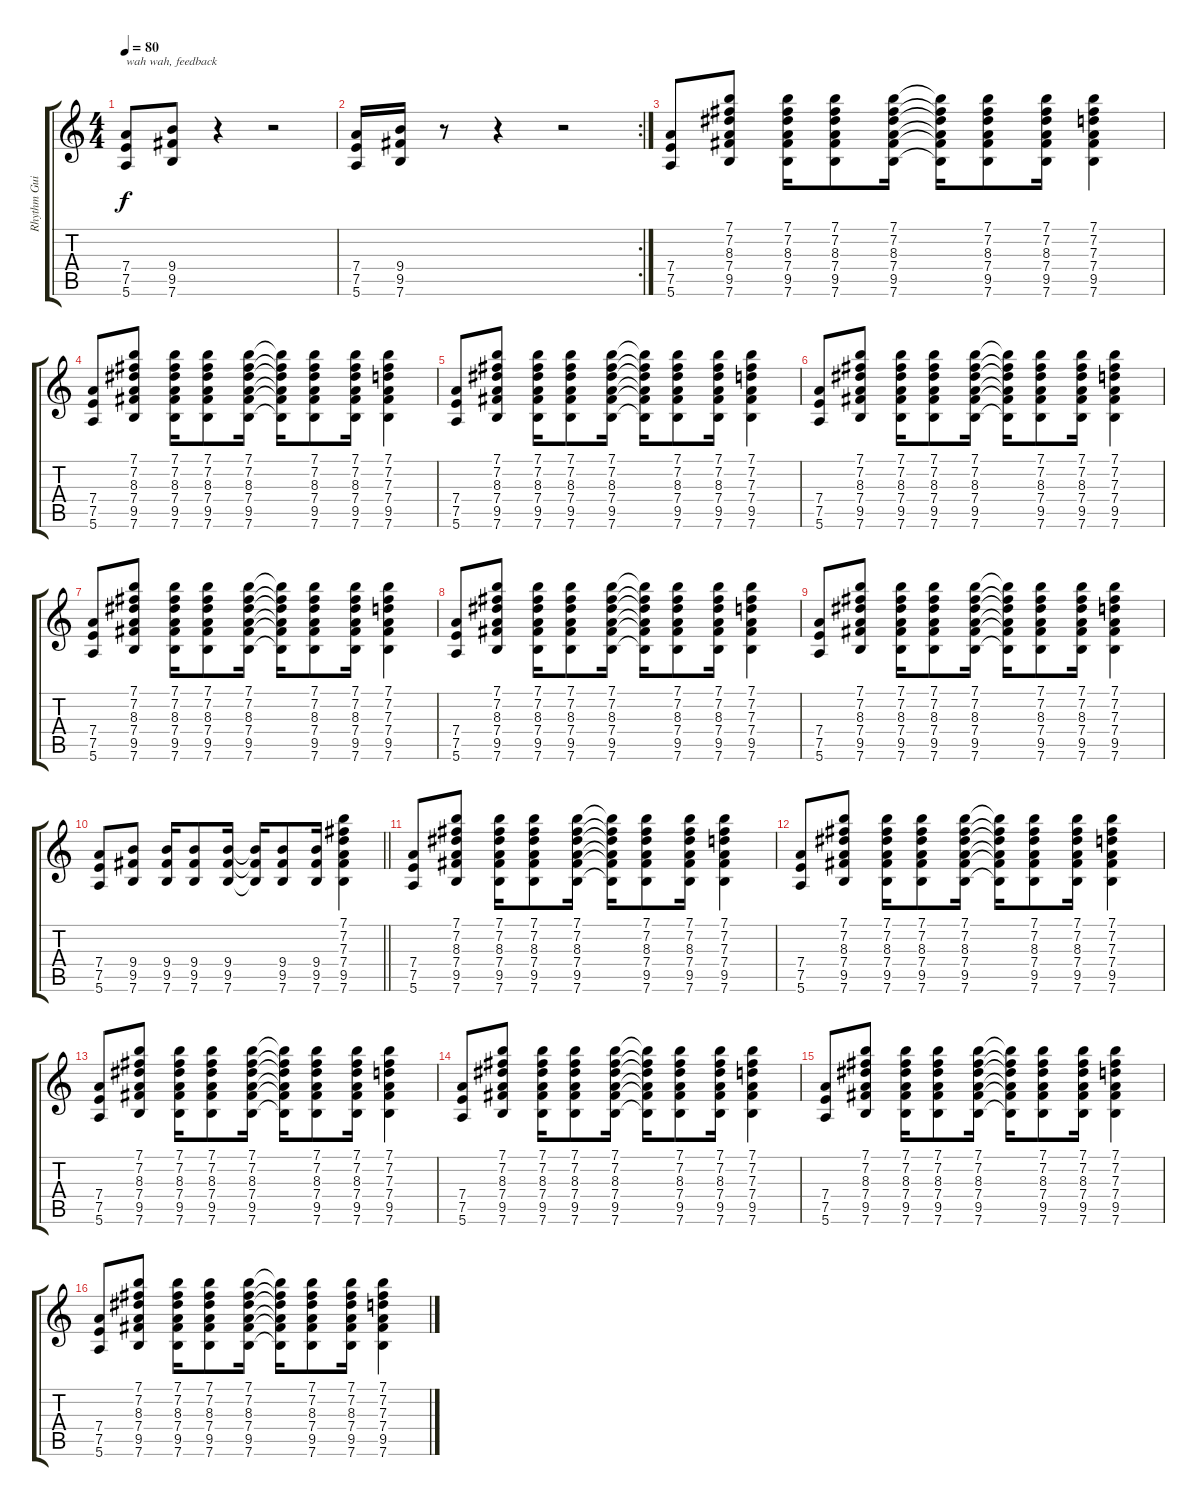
\track ("Rhythm Guitar" "Rhythm Gui") {instrument distortionguitar}
\staff {score tabs}
\tuning (E4 B3 G3 D3 A2 E2) {hide}
\ts (4 4)
\tempo 80
\clef g2
\ks c
(7.4 7.5 5.6).8{txt "wah wah, feedback" dy f instrument distortionguitar} (9.4 9.5 7.6).8 r.4 r.2 |
\rc 2
(7.4 7.5 5.6).16 (9.4 9.5 7.6).16 r.8 r.4 r.2 |
(7.4 7.5 5.6).8 (7.1 7.2 8.3 7.4 9.5 7.6).8 (7.1 7.2 8.3 7.4 9.5 7.6).16 (7.1 7.2 8.3 7.4 9.5 7.6).8 (7.1 7.2 8.3 7.4 9.5 7.6).16 (7.1{t} 7.2{t} 8.3{t} 7.4{t} 9.5{t} 7.6{t}).16 (7.1 7.2 8.3 7.4 9.5 7.6).8 (7.1 7.2 8.3 7.4 9.5 7.6).16 (7.1 7.2 7.3 7.4 9.5 7.6).4 |
(7.4 7.5 5.6).8 (7.1 7.2 8.3 7.4 9.5 7.6).8 (7.1 7.2 8.3 7.4 9.5 7.6).16 (7.1 7.2 8.3 7.4 9.5 7.6).8 (7.1 7.2 8.3 7.4 9.5 7.6).16 (7.1{t} 7.2{t} 8.3{t} 7.4{t} 9.5{t} 7.6{t}).16 (7.1 7.2 8.3 7.4 9.5 7.6).8 (7.1 7.2 8.3 7.4 9.5 7.6).16 (7.1 7.2 7.3 7.4 9.5 7.6).4 |
(7.4 7.5 5.6).8 (7.1 7.2 8.3 7.4 9.5 7.6).8 (7.1 7.2 8.3 7.4 9.5 7.6).16 (7.1 7.2 8.3 7.4 9.5 7.6).8 (7.1 7.2 8.3 7.4 9.5 7.6).16 (7.1{t} 7.2{t} 8.3{t} 7.4{t} 9.5{t} 7.6{t}).16 (7.1 7.2 8.3 7.4 9.5 7.6).8 (7.1 7.2 8.3 7.4 9.5 7.6).16 (7.1 7.2 7.3 7.4 9.5 7.6).4 |
(7.4 7.5 5.6).8 (7.1 7.2 8.3 7.4 9.5 7.6).8 (7.1 7.2 8.3 7.4 9.5 7.6).16 (7.1 7.2 8.3 7.4 9.5 7.6).8 (7.1 7.2 8.3 7.4 9.5 7.6).16 (7.1{t} 7.2{t} 8.3{t} 7.4{t} 9.5{t} 7.6{t}).16 (7.1 7.2 8.3 7.4 9.5 7.6).8 (7.1 7.2 8.3 7.4 9.5 7.6).16 (7.1 7.2 7.3 7.4 9.5 7.6).4 |
(7.4 7.5 5.6).8 (7.1 7.2 8.3 7.4 9.5 7.6).8 (7.1 7.2 8.3 7.4 9.5 7.6).16 (7.1 7.2 8.3 7.4 9.5 7.6).8 (7.1 7.2 8.3 7.4 9.5 7.6).16 (7.1{t} 7.2{t} 8.3{t} 7.4{t} 9.5{t} 7.6{t}).16 (7.1 7.2 8.3 7.4 9.5 7.6).8 (7.1 7.2 8.3 7.4 9.5 7.6).16 (7.1 7.2 7.3 7.4 9.5 7.6).4 |
(7.4 7.5 5.6).8 (7.1 7.2 8.3 7.4 9.5 7.6).8 (7.1 7.2 8.3 7.4 9.5 7.6).16 (7.1 7.2 8.3 7.4 9.5 7.6).8 (7.1 7.2 8.3 7.4 9.5 7.6).16 (7.1{t} 7.2{t} 8.3{t} 7.4{t} 9.5{t} 7.6{t}).16 (7.1 7.2 8.3 7.4 9.5 7.6).8 (7.1 7.2 8.3 7.4 9.5 7.6).16 (7.1 7.2 7.3 7.4 9.5 7.6).4 |
(7.4 7.5 5.6).8 (7.1 7.2 8.3 7.4 9.5 7.6).8 (7.1 7.2 8.3 7.4 9.5 7.6).16 (7.1 7.2 8.3 7.4 9.5 7.6).8 (7.1 7.2 8.3 7.4 9.5 7.6).16 (7.1{t} 7.2{t} 8.3{t} 7.4{t} 9.5{t} 7.6{t}).16 (7.1 7.2 8.3 7.4 9.5 7.6).8 (7.1 7.2 8.3 7.4 9.5 7.6).16 (7.1 7.2 7.3 7.4 9.5 7.6).4 |
\barLineRight lightlight
(7.4 7.5 5.6).8 (9.4 9.5 7.6).8 (9.4 9.5 7.6).16 (9.4 9.5 7.6).8 (9.4 9.5 7.6).16 (9.4{t} 9.5{t} 7.6{t}).16 (9.4 9.5 7.6).8 (9.4 9.5 7.6).16 (7.1 7.2 7.3 7.4 9.5 7.6).4 |
(7.4 7.5 5.6).8 (7.1 7.2 8.3 7.4 9.5 7.6).8 (7.1 7.2 8.3 7.4 9.5 7.6).16 (7.1 7.2 8.3 7.4 9.5 7.6).8 (7.1 7.2 8.3 7.4 9.5 7.6).16 (7.1{t} 7.2{t} 8.3{t} 7.4{t} 9.5{t} 7.6{t}).16 (7.1 7.2 8.3 7.4 9.5 7.6).8 (7.1 7.2 8.3 7.4 9.5 7.6).16 (7.1 7.2 7.3 7.4 9.5 7.6).4 |
(7.4 7.5 5.6).8 (7.1 7.2 8.3 7.4 9.5 7.6).8 (7.1 7.2 8.3 7.4 9.5 7.6).16 (7.1 7.2 8.3 7.4 9.5 7.6).8 (7.1 7.2 8.3 7.4 9.5 7.6).16 (7.1{t} 7.2{t} 8.3{t} 7.4{t} 9.5{t} 7.6{t}).16 (7.1 7.2 8.3 7.4 9.5 7.6).8 (7.1 7.2 8.3 7.4 9.5 7.6).16 (7.1 7.2 7.3 7.4 9.5 7.6).4 |
(7.4 7.5 5.6).8 (7.1 7.2 8.3 7.4 9.5 7.6).8 (7.1 7.2 8.3 7.4 9.5 7.6).16 (7.1 7.2 8.3 7.4 9.5 7.6).8 (7.1 7.2 8.3 7.4 9.5 7.6).16 (7.1{t} 7.2{t} 8.3{t} 7.4{t} 9.5{t} 7.6{t}).16 (7.1 7.2 8.3 7.4 9.5 7.6).8 (7.1 7.2 8.3 7.4 9.5 7.6).16 (7.1 7.2 7.3 7.4 9.5 7.6).4 |
(7.4 7.5 5.6).8 (7.1 7.2 8.3 7.4 9.5 7.6).8 (7.1 7.2 8.3 7.4 9.5 7.6).16 (7.1 7.2 8.3 7.4 9.5 7.6).8 (7.1 7.2 8.3 7.4 9.5 7.6).16 (7.1{t} 7.2{t} 8.3{t} 7.4{t} 9.5{t} 7.6{t}).16 (7.1 7.2 8.3 7.4 9.5 7.6).8 (7.1 7.2 8.3 7.4 9.5 7.6).16 (7.1 7.2 7.3 7.4 9.5 7.6).4 |
(7.4 7.5 5.6).8 (7.1 7.2 8.3 7.4 9.5 7.6).8 (7.1 7.2 8.3 7.4 9.5 7.6).16 (7.1 7.2 8.3 7.4 9.5 7.6).8 (7.1 7.2 8.3 7.4 9.5 7.6).16 (7.1{t} 7.2{t} 8.3{t} 7.4{t} 9.5{t} 7.6{t}).16 (7.1 7.2 8.3 7.4 9.5 7.6).8 (7.1 7.2 8.3 7.4 9.5 7.6).16 (7.1 7.2 7.3 7.4 9.5 7.6).4 |
(7.4 7.5 5.6).8 (7.1 7.2 8.3 7.4 9.5 7.6).8 (7.1 7.2 8.3 7.4 9.5 7.6).16 (7.1 7.2 8.3 7.4 9.5 7.6).8 (7.1 7.2 8.3 7.4 9.5 7.6).16 (7.1{t} 7.2{t} 8.3{t} 7.4{t} 9.5{t} 7.6{t}).16 (7.1 7.2 8.3 7.4 9.5 7.6).8 (7.1 7.2 8.3 7.4 9.5 7.6).16 (7.1 7.2 7.3 7.4 9.5 7.6).4
